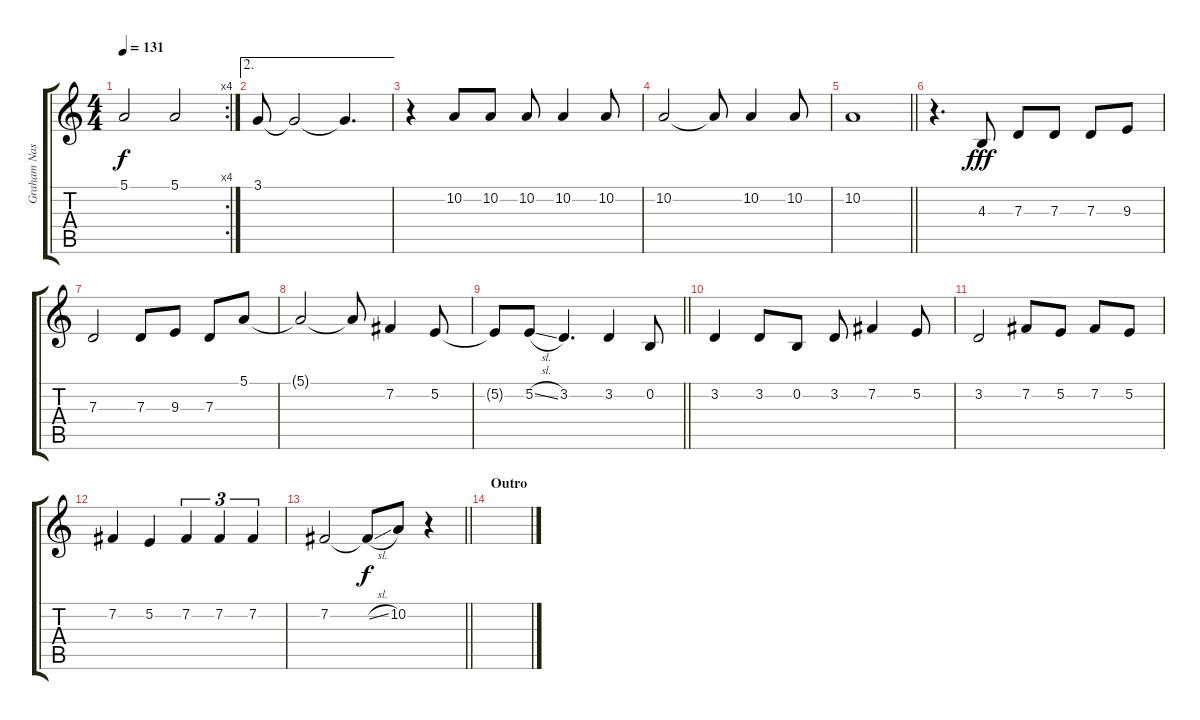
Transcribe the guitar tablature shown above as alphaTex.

\track ("Graham Nash" "Graham Nas") {instrument lead2sawtooth}
\staff {score tabs}
\tuning (E4 B3 G3 D3 A2 E2) {hide}
\rc 4
\ts (4 4)
\tempo 131
\clef g2
\ks c
5.1.2{dy f} 5.1.2 |
\ae 2
3.1.8 3.1{t}.2 3.1{t}.4{d} |
r.4 10.2.8 10.2.8 10.2.8 10.2.4 10.2.8 |
10.2.2 10.2{t}.8 10.2.4 10.2.8 |
\barLineRight lightlight
10.2.1 |
r.4{d} 4.3.8{dy fff} 7.3.8 7.3.8 7.3.8 9.3.8 |
7.3.2 7.3.8 9.3.8 7.3.8 5.1.8 |
5.1{t}.2 5.1{t}.8 7.2.4 5.2.8 |
\barLineRight lightlight
5.2{t}.8 5.2{sl}.8 3.2.4{d} 3.2.4 0.2.8 |
3.2.4 3.2.8 0.2.8 3.2.8 7.2.4 5.2.8 |
3.2.2 7.2.8 5.2.8 7.2.8 5.2.8 |
7.2.4 5.2.4 7.2.4{tu (3 2)} 7.2.4{tu (3 2)} 7.2.4{tu (3 2)} |
\barLineRight lightlight
7.2.2 7.2{sl t}.8{dy f} 10.2.8 r.4 |
\section ("" "Outro")
